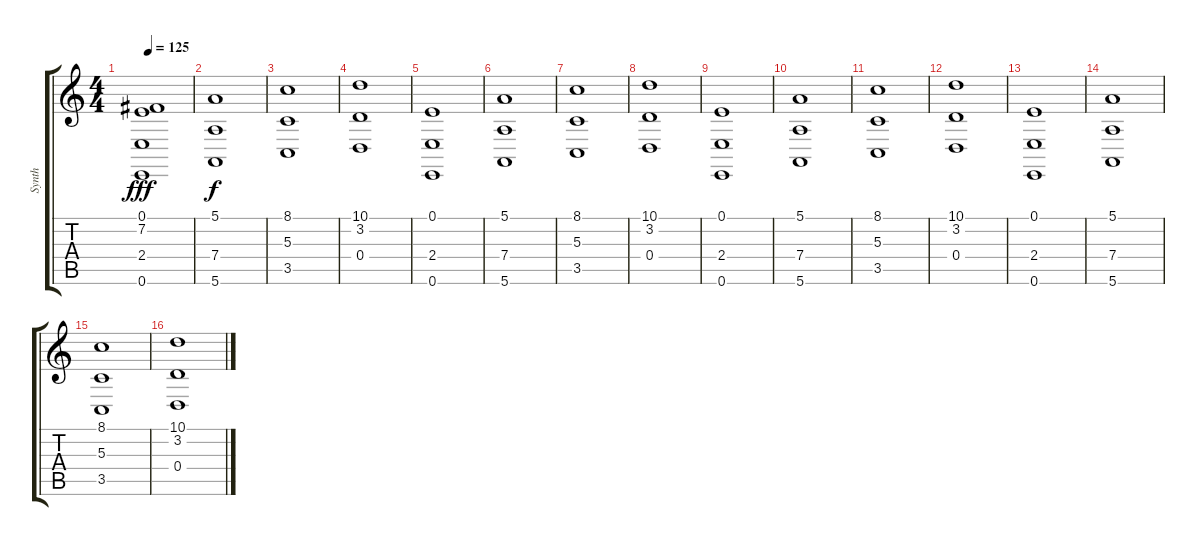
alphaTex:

\track ("Synth" "Synth") {instrument synthstrings1}
\staff {score tabs}
\tuning (E4 B3 G3 D3 A2 E2) {hide}
\ts (4 4)
\tempo 125
\clef g2
\ks c
(0.1 7.2 2.4 0.6).1{dy fff volume 12} |
(5.1 7.4 5.6).1{dy f volume 7} |
(8.1 5.3 3.5).1 |
(10.1 3.2 0.4).1 |
(0.1 2.4 0.6).1 |
(5.1 7.4 5.6).1 |
(8.1 5.3 3.5).1 |
(10.1 3.2 0.4).1 |
(0.1 2.4 0.6).1 |
(5.1 7.4 5.6).1 |
(8.1 5.3 3.5).1 |
(10.1 3.2 0.4).1 |
(0.1 2.4 0.6).1{volume 10} |
(5.1 7.4 5.6).1 |
(8.1 5.3 3.5).1 |
(10.1 3.2 0.4).1
